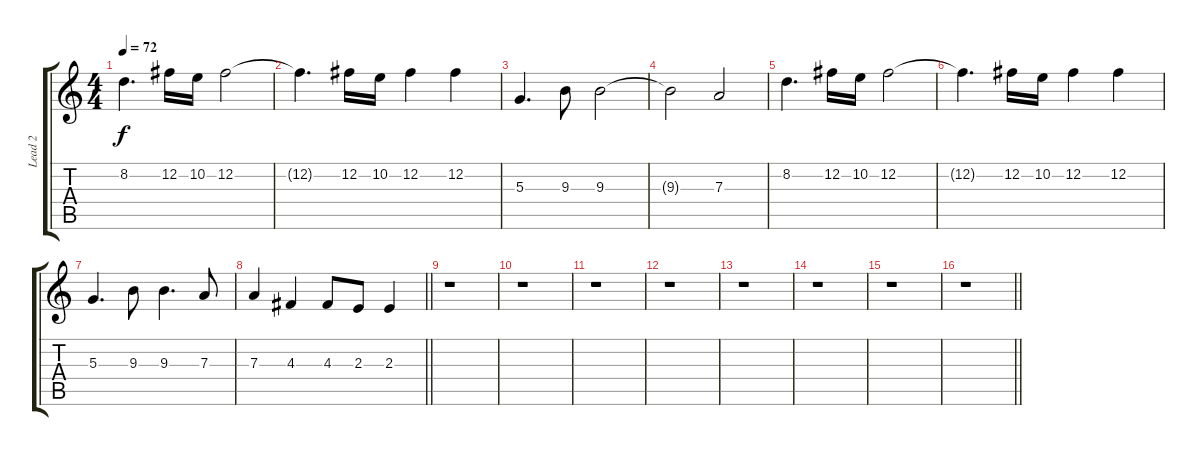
\track ("Lead 2" "Lead 2") {instrument distortionguitar}
\staff {score tabs}
\tuning (B3 Gb3 D3 A2 E2 B1) {hide}
\ts (4 4)
\tempo 72
\clef g2
\ks c
8.2.4{d dy f} 12.2.16 10.2.16 12.2.2 |
12.2{t}.4{d} 12.2.16 10.2.16 12.2.4 12.2.4 |
5.3.4{d} 9.3.8 9.3.2 |
9.3{t}.2 7.3.2 |
8.2.4{d} 12.2.16 10.2.16 12.2.2 |
12.2{t}.4{d} 12.2.16 10.2.16 12.2.4 12.2.4 |
5.3.4{d} 9.3.8 9.3.4{d} 7.3.8 |
\barLineRight lightlight
7.3.4 4.3.4 4.3.8 2.3.8 2.3.4 |
r.1 |
r.1 |
r.1 |
r.1 |
r.1 |
r.1 |
r.1 |
\barLineRight lightlight
r.1
